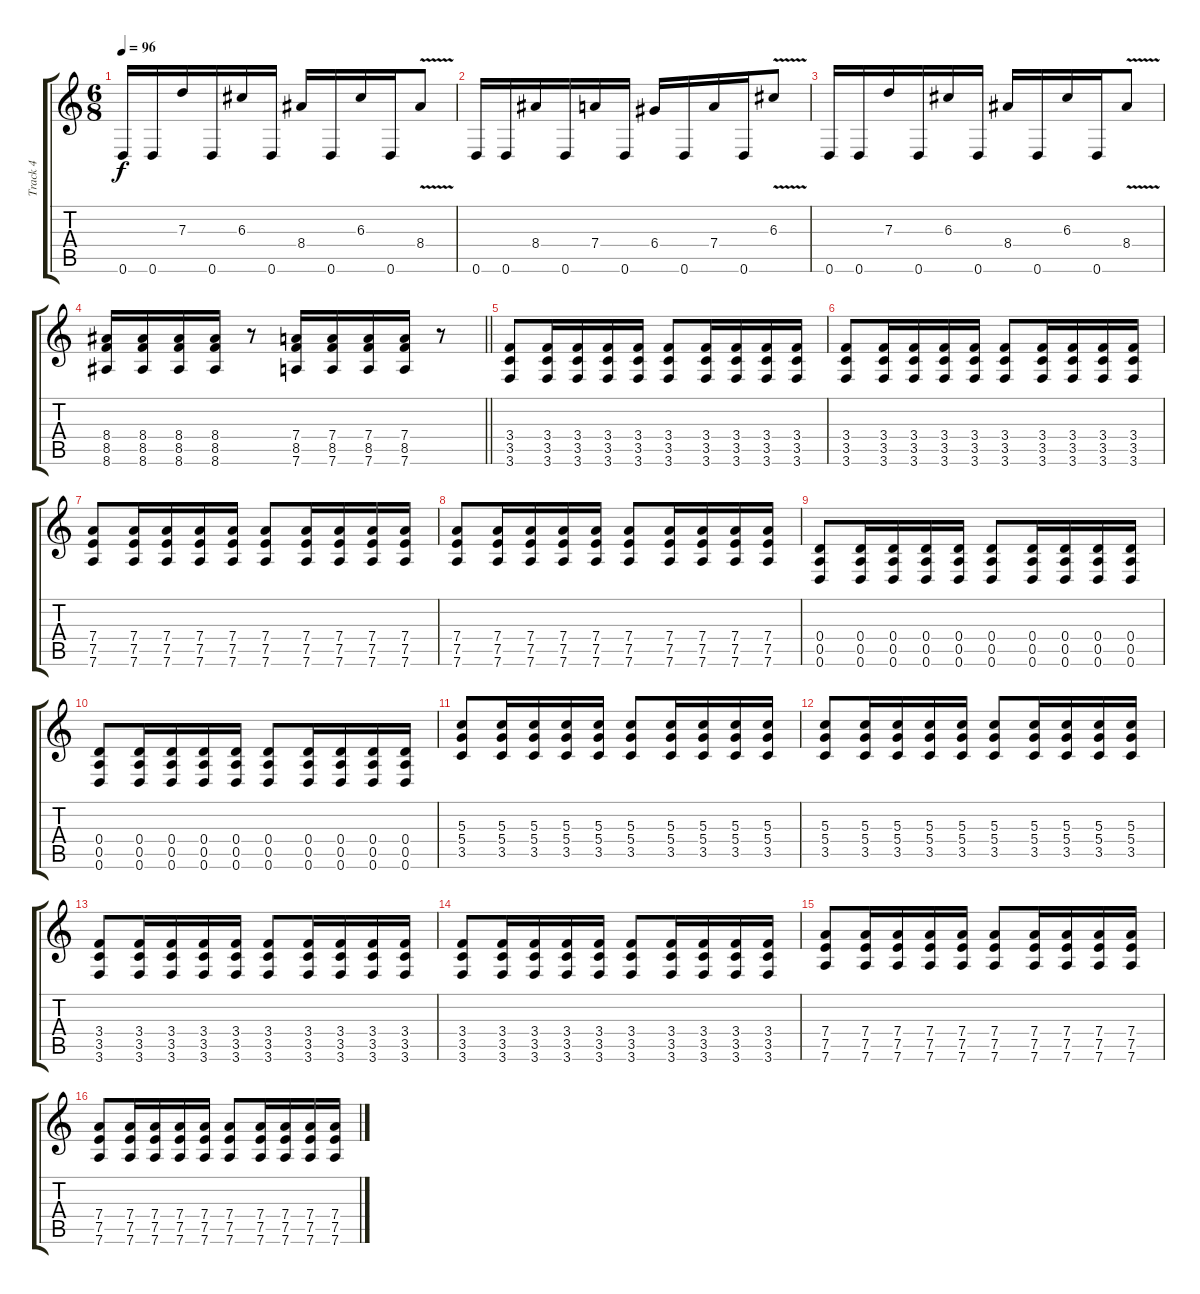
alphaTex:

\track ("Track 4" "Track 4") {instrument distortionguitar}
\staff {score tabs}
\tuning (E4 B3 G3 D3 A2 D2) {hide}
\ts (6 8)
\tempo 96
\clef g2
\ks c
0.6.16{dy f volume 15} 0.6.16 7.3.16 0.6.16 6.3.16 0.6.16 8.4.16 0.6.16 6.3.16 0.6.16 8.4{v}.8 |
0.6.16 0.6.16 8.4.16 0.6.16 7.4.16 0.6.16 6.4.16 0.6.16 7.4.16 0.6.16 6.3{v}.8 |
0.6.16 0.6.16 7.3.16 0.6.16 6.3.16 0.6.16 8.4.16 0.6.16 6.3.16 0.6.16 8.4{v}.8 |
\barLineRight lightlight
(8.4 8.5 8.6).16 (8.4 8.5 8.6).16 (8.4 8.5 8.6).16 (8.4 8.5 8.6).16 r.8 (7.4 8.5 7.6).16 (7.4 8.5 7.6).16 (7.4 8.5 7.6).16 (7.4 8.5 7.6).16 r.8 |
(3.4 3.5 3.6).8{volume 13} (3.4 3.5 3.6).16 (3.4 3.5 3.6).16 (3.4 3.5 3.6).16 (3.4 3.5 3.6).16 (3.4 3.5 3.6).8 (3.4 3.5 3.6).16 (3.4 3.5 3.6).16 (3.4 3.5 3.6).16 (3.4 3.5 3.6).16 |
(3.4 3.5 3.6).8 (3.4 3.5 3.6).16 (3.4 3.5 3.6).16 (3.4 3.5 3.6).16 (3.4 3.5 3.6).16 (3.4 3.5 3.6).8 (3.4 3.5 3.6).16 (3.4 3.5 3.6).16 (3.4 3.5 3.6).16 (3.4 3.5 3.6).16 |
(7.4 7.5 7.6).8 (7.4 7.5 7.6).16 (7.4 7.5 7.6).16 (7.4 7.5 7.6).16 (7.4 7.5 7.6).16 (7.4 7.5 7.6).8 (7.4 7.5 7.6).16 (7.4 7.5 7.6).16 (7.4 7.5 7.6).16 (7.4 7.5 7.6).16 |
(7.4 7.5 7.6).8 (7.4 7.5 7.6).16 (7.4 7.5 7.6).16 (7.4 7.5 7.6).16 (7.4 7.5 7.6).16 (7.4 7.5 7.6).8 (7.4 7.5 7.6).16 (7.4 7.5 7.6).16 (7.4 7.5 7.6).16 (7.4 7.5 7.6).16 |
(0.4 0.5 0.6).8 (0.4 0.5 0.6).16 (0.4 0.5 0.6).16 (0.4 0.5 0.6).16 (0.4 0.5 0.6).16 (0.4 0.5 0.6).8 (0.4 0.5 0.6).16 (0.4 0.5 0.6).16 (0.4 0.5 0.6).16 (0.4 0.5 0.6).16 |
(0.4 0.5 0.6).8 (0.4 0.5 0.6).16 (0.4 0.5 0.6).16 (0.4 0.5 0.6).16 (0.4 0.5 0.6).16 (0.4 0.5 0.6).8 (0.4 0.5 0.6).16 (0.4 0.5 0.6).16 (0.4 0.5 0.6).16 (0.4 0.5 0.6).16 |
(5.3 5.4 3.5).8 (5.3 5.4 3.5).16 (5.3 5.4 3.5).16 (5.3 5.4 3.5).16 (5.3 5.4 3.5).16 (5.3 5.4 3.5).8 (5.3 5.4 3.5).16 (5.3 5.4 3.5).16 (5.3 5.4 3.5).16 (5.3 5.4 3.5).16 |
(5.3 5.4 3.5).8 (5.3 5.4 3.5).16 (5.3 5.4 3.5).16 (5.3 5.4 3.5).16 (5.3 5.4 3.5).16 (5.3 5.4 3.5).8 (5.3 5.4 3.5).16 (5.3 5.4 3.5).16 (5.3 5.4 3.5).16 (5.3 5.4 3.5).16 |
(3.4 3.5 3.6).8 (3.4 3.5 3.6).16 (3.4 3.5 3.6).16 (3.4 3.5 3.6).16 (3.4 3.5 3.6).16 (3.4 3.5 3.6).8 (3.4 3.5 3.6).16 (3.4 3.5 3.6).16 (3.4 3.5 3.6).16 (3.4 3.5 3.6).16 |
(3.4 3.5 3.6).8 (3.4 3.5 3.6).16 (3.4 3.5 3.6).16 (3.4 3.5 3.6).16 (3.4 3.5 3.6).16 (3.4 3.5 3.6).8 (3.4 3.5 3.6).16 (3.4 3.5 3.6).16 (3.4 3.5 3.6).16 (3.4 3.5 3.6).16 |
(7.4 7.5 7.6).8 (7.4 7.5 7.6).16 (7.4 7.5 7.6).16 (7.4 7.5 7.6).16 (7.4 7.5 7.6).16 (7.4 7.5 7.6).8 (7.4 7.5 7.6).16 (7.4 7.5 7.6).16 (7.4 7.5 7.6).16 (7.4 7.5 7.6).16 |
(7.4 7.5 7.6).8 (7.4 7.5 7.6).16 (7.4 7.5 7.6).16 (7.4 7.5 7.6).16 (7.4 7.5 7.6).16 (7.4 7.5 7.6).8 (7.4 7.5 7.6).16 (7.4 7.5 7.6).16 (7.4 7.5 7.6).16 (7.4 7.5 7.6).16
